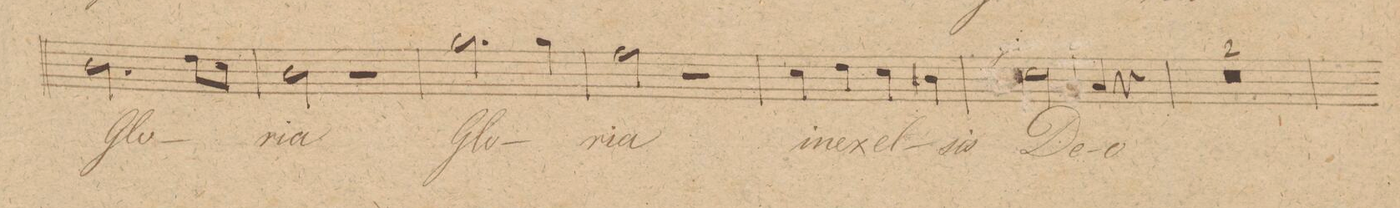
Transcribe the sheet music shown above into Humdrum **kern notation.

**kern	**text	**dynam
*I"Tenore.	*	*
*clefC4	*	*
*k[f#c#g#]	*	*
*met(c|)	*	*
*M2/2	*	*
2.A\	Glo-	.
8c#\L	.	.
8B\J	.	.
=16	=16	=16
2A\	-ria	.
2r	.	.
=17	=17	=17
2.f#\	Glo-	.
4f#\	.	.
=18	=18	=18
2e\	-ria	.
2r	.	.
=19	=19	=19
4B\	in	.
4c#\	ex-	.
4B\	-el-	.
4A#X\	-sis	.
=20	=20	=20
2B\	De-	.
4G#/	-o	.
4r	.	.
=21	=21	=21
0r	.	.
=22	=22	=22
=23	=23	=23
*-	*-	*-
